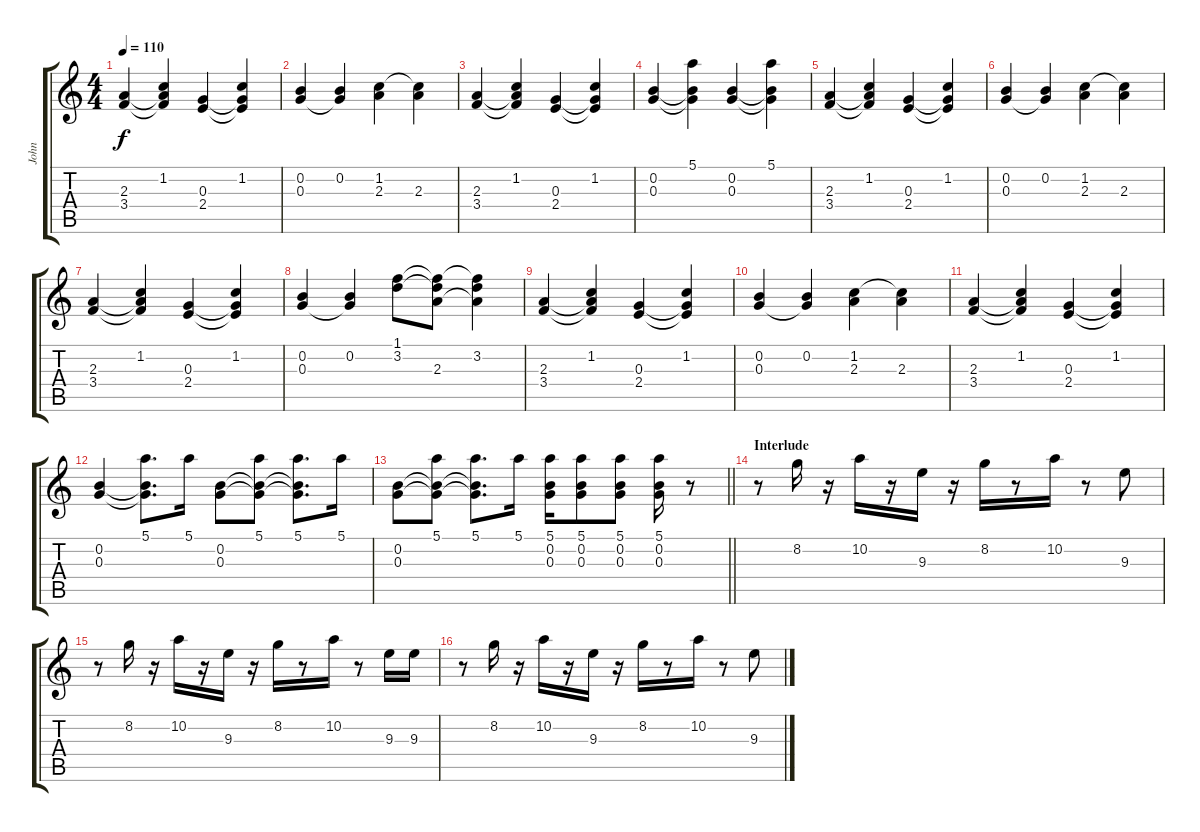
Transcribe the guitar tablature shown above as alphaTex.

\track ("John" "John") {instrument electricguitarjazz}
\staff {score tabs}
\tuning (E4 B3 G3 D3 A2 E2) {hide}
\ts (4 4)
\tempo 110
\clef g2
\ks c
(2.3 3.4).4{dy f} (1.2 2.3{t} 3.4{t}).4 (0.3 2.4).4 (1.2 0.3{t} 2.4{t}).4 |
(0.2 0.3).4 (0.2 0.3{t}).4 (1.2 2.3).4 (1.2{t} 2.3).4 |
(2.3 3.4).4 (1.2 2.3{t} 3.4{t}).4 (0.3 2.4).4 (1.2 0.3{t} 2.4{t}).4 |
(0.2 0.3).4 (5.1 0.2{t} 0.3{t}).4 (0.2 0.3).4 (5.1 0.2{t} 0.3{t}).4 |
(2.3 3.4).4 (1.2 2.3{t} 3.4{t}).4 (0.3 2.4).4 (1.2 0.3{t} 2.4{t}).4 |
(0.2 0.3).4 (0.2 0.3{t}).4 (1.2 2.3).4 (1.2{t} 2.3).4 |
(2.3 3.4).4 (1.2 2.3{t} 3.4{t}).4 (0.3 2.4).4 (1.2 0.3{t} 2.4{t}).4 |
(0.2 0.3).4 (0.2 0.3{t}).4 (1.1 3.2).8 (1.1{t} 3.2{t} 2.3).8 (1.1{t} 3.2 2.3{t}).4 |
(2.3 3.4).4 (1.2 2.3{t} 3.4{t}).4 (0.3 2.4).4 (1.2 0.3{t} 2.4{t}).4 |
(0.2 0.3).4 (0.2 0.3{t}).4 (1.2 2.3).4 (1.2{t} 2.3).4 |
(2.3 3.4).4 (1.2 2.3{t} 3.4{t}).4 (0.3 2.4).4 (1.2 0.3{t} 2.4{t}).4 |
(0.2 0.3).4 (5.1 0.2{t} 0.3{t}).8{d} 5.1.16 (0.2 0.3).8 (5.1 0.2{t} 0.3{t}).8 (5.1 0.2{t} 0.3{t}).8{d} 5.1.16 |
\barLineRight lightlight
(0.2 0.3).8 (5.1 0.2{t} 0.3{t}).8 (5.1 0.2{t} 0.3{t}).8{d} 5.1.16 (5.1 0.2 0.3).16 (5.1 0.2 0.3).8 (5.1 0.2 0.3).8 (5.1 0.2 0.3).16 r.8 |
\section ("" "Interlude")
r.8 8.2.16 r.16 10.2.16 r.16 9.3.16 r.16 8.2.16 r.8 10.2.16 r.8 9.3.8 |
r.8 8.2.16 r.16 10.2.16 r.16 9.3.16 r.16 8.2.16 r.8 10.2.16 r.8 9.3.16 9.3.16 |
r.8 8.2.16 r.16 10.2.16 r.16 9.3.16 r.16 8.2.16 r.8 10.2.16 r.8 9.3.8
